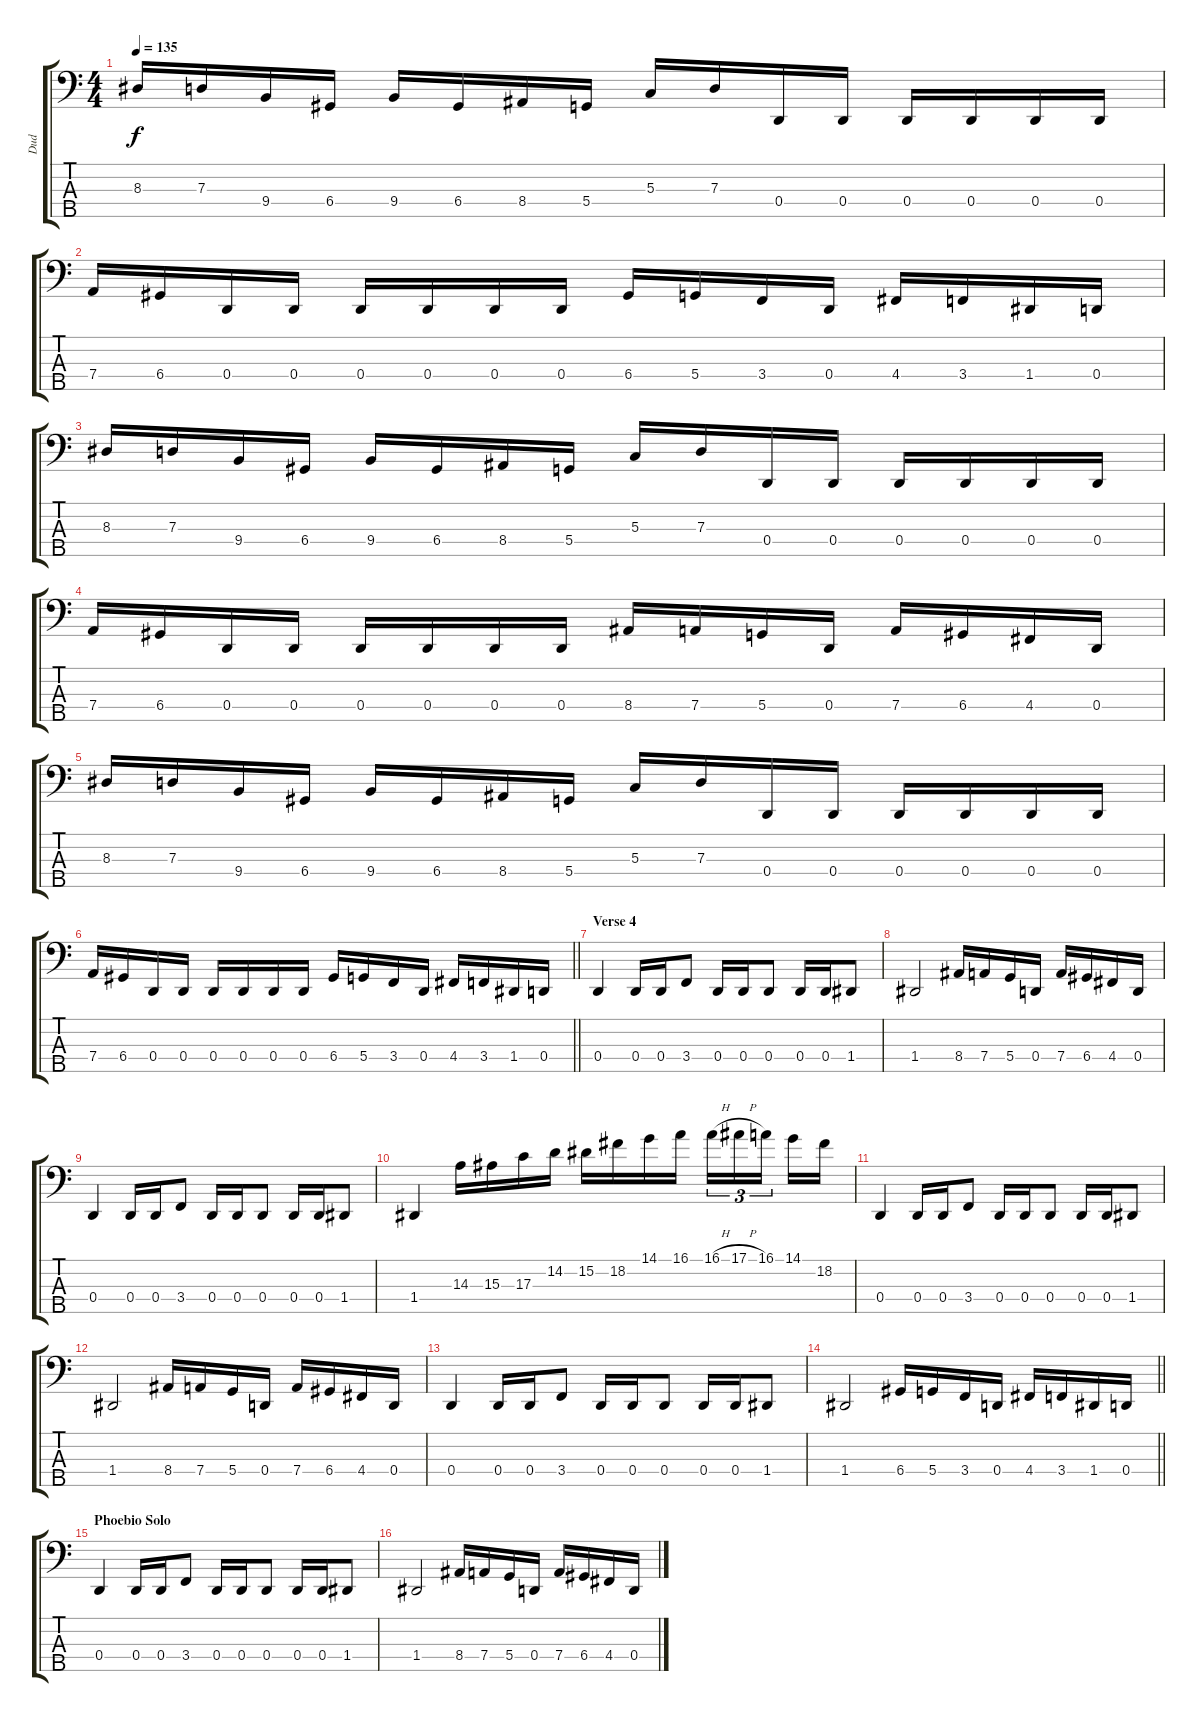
\track ("Dud" "Dud") {instrument slapbass1}
\staff {score tabs}
\tuning (F2 C2 G1 D1 A0) {hide}
\ts (4 4)
\tempo 135
\clef f4
\ks c
8.3.16{dy f} 7.3.16 9.4.16 6.4.16 9.4.16 6.4.16 8.4.16 5.4.16 5.3.16 7.3.16 0.4.16 0.4.16 0.4.16 0.4.16 0.4.16 0.4.16 |
7.4.16 6.4.16 0.4.16 0.4.16 0.4.16 0.4.16 0.4.16 0.4.16 6.4.16 5.4.16 3.4.16 0.4.16 4.4.16 3.4.16 1.4.16 0.4.16 |
8.3.16 7.3.16 9.4.16 6.4.16 9.4.16 6.4.16 8.4.16 5.4.16 5.3.16 7.3.16 0.4.16 0.4.16 0.4.16 0.4.16 0.4.16 0.4.16 |
7.4.16 6.4.16 0.4.16 0.4.16 0.4.16 0.4.16 0.4.16 0.4.16 8.4.16 7.4.16 5.4.16 0.4.16 7.4.16 6.4.16 4.4.16 0.4.16 |
8.3.16 7.3.16 9.4.16 6.4.16 9.4.16 6.4.16 8.4.16 5.4.16 5.3.16 7.3.16 0.4.16 0.4.16 0.4.16 0.4.16 0.4.16 0.4.16 |
\barLineRight lightlight
7.4.16 6.4.16 0.4.16 0.4.16 0.4.16 0.4.16 0.4.16 0.4.16 6.4.16 5.4.16 3.4.16 0.4.16 4.4.16 3.4.16 1.4.16 0.4.16 |
\section ("" "Verse 4")
0.4.4 0.4.16 0.4.16 3.4.8 0.4.16 0.4.16 0.4.8 0.4.16 0.4.16 1.4.8 |
1.4.2 8.4.16 7.4.16 5.4.16 0.4.16 7.4.16 6.4.16 4.4.16 0.4.16 |
0.4.4 0.4.16 0.4.16 3.4.8 0.4.16 0.4.16 0.4.8 0.4.16 0.4.16 1.4.8 |
1.4.4 14.3.16 15.3.16 17.3.16 14.2.16 15.2.16 18.2.16 14.1.16 16.1.16 16.1{h}.16{tu (3 2)} 17.1{h}.16{tu (3 2)} 16.1.16{tu (3 2) beam splitsecondary} 14.1.16 18.2.16 |
0.4.4 0.4.16 0.4.16 3.4.8 0.4.16 0.4.16 0.4.8 0.4.16 0.4.16 1.4.8 |
1.4.2 8.4.16 7.4.16 5.4.16 0.4.16 7.4.16 6.4.16 4.4.16 0.4.16 |
0.4.4 0.4.16 0.4.16 3.4.8 0.4.16 0.4.16 0.4.8 0.4.16 0.4.16 1.4.8 |
\barLineRight lightlight
1.4.2 6.4.16 5.4.16 3.4.16 0.4.16 4.4.16 3.4.16 1.4.16 0.4.16 |
\section ("" "Phoebio Solo")
0.4.4 0.4.16 0.4.16 3.4.8 0.4.16 0.4.16 0.4.8 0.4.16 0.4.16 1.4.8 |
1.4.2 8.4.16 7.4.16 5.4.16 0.4.16 7.4.16 6.4.16 4.4.16 0.4.16
